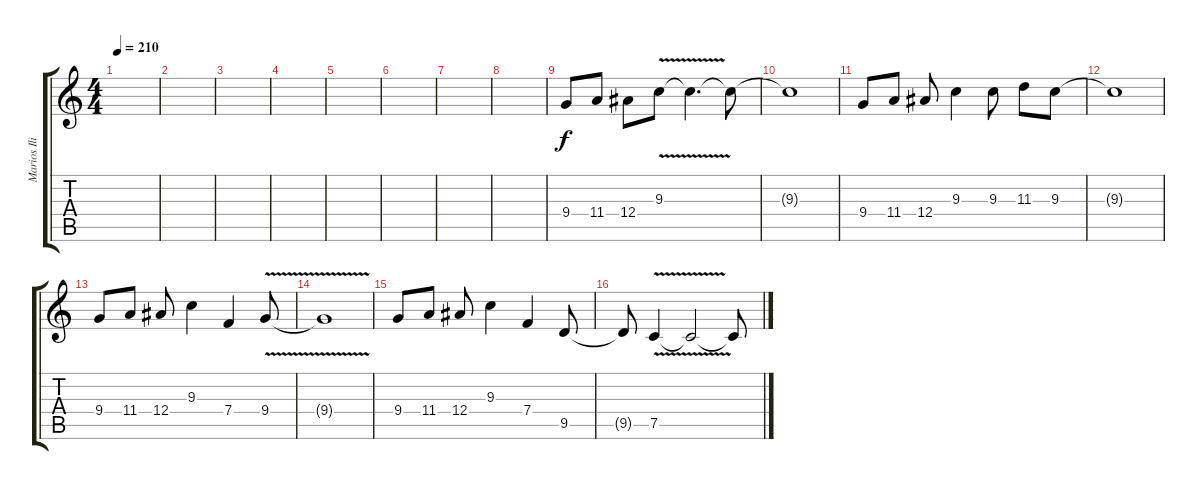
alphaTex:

\track ("Marios Iliopoulos " "Marios Ili") {instrument distortionguitar}
\staff {score tabs}
\tuning (C4 G3 Eb3 Bb2 F2 C2) {hide}
\ts (4 4)
\tempo 210
\clef g2
\ks c
|
|
|
|
|
|
|
|
9.4.8 11.4.8 12.4.8 9.3{v}.8 9.3{t}.4{d} 9.3{t}.8 |
9.3{t}.1 |
9.4.8 11.4.8 12.4.8 9.3.4 9.3.8 11.3.8 9.3.8 |
9.3{t}.1 |
9.4.8 11.4.8 12.4.8 9.3.4 7.4.4 9.4{v}.8 |
9.4{t}.1 |
9.4.8 11.4.8 12.4.8 9.3.4 7.4.4 9.5.8 |
9.5{t}.8 7.5{v}.4 7.5{t}.2 7.5{t}.8
